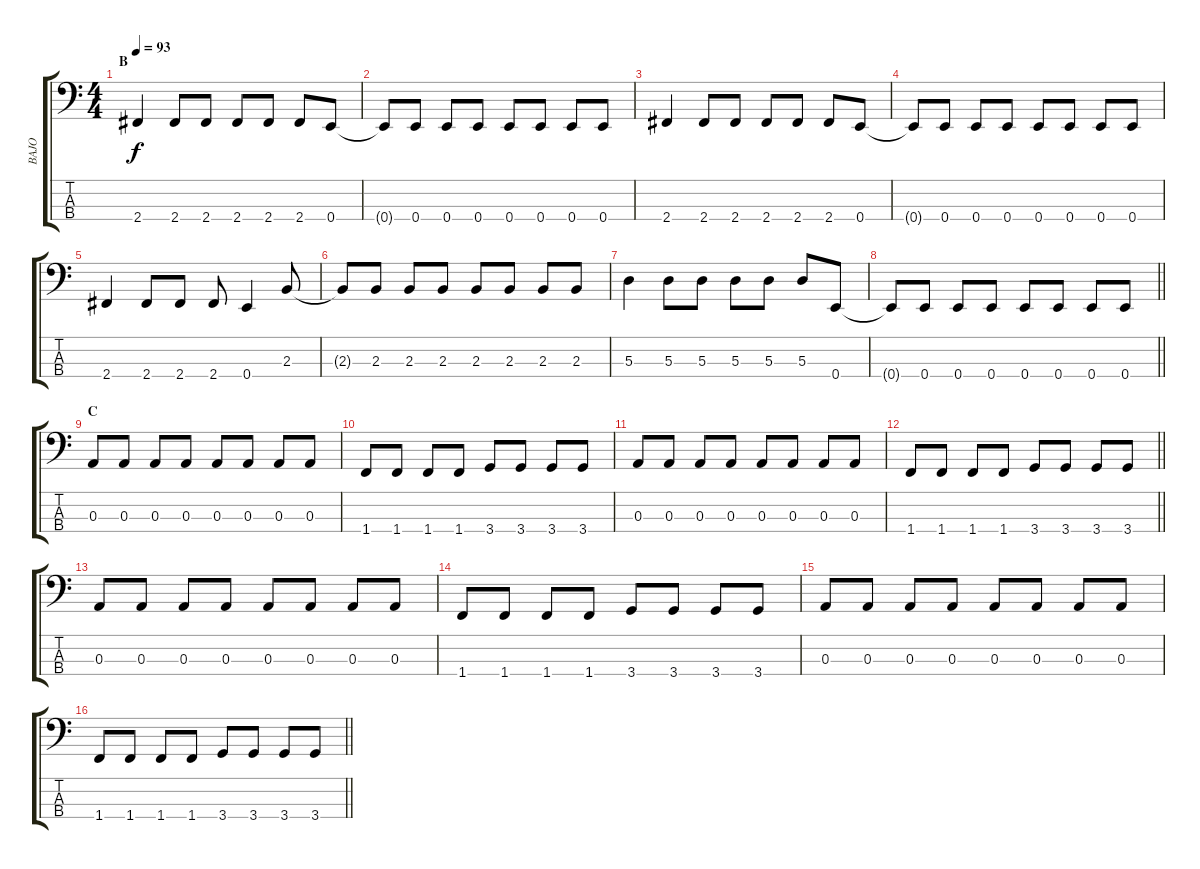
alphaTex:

\track ("BAJO" "BAJO") {instrument electricbassfinger}
\staff {score tabs}
\tuning (G2 D2 A1 E1) {hide}
\ts (4 4)
\section ("" "B")
\tempo 93
\clef f4
\ks c
2.4.4{dy f} 2.4.8 2.4.8 2.4.8 2.4.8 2.4.8 0.4.8 |
0.4{t}.8 0.4.8 0.4.8 0.4.8 0.4.8 0.4.8 0.4.8 0.4.8 |
2.4.4 2.4.8 2.4.8 2.4.8 2.4.8 2.4.8 0.4.8 |
0.4{t}.8 0.4.8 0.4.8 0.4.8 0.4.8 0.4.8 0.4.8 0.4.8 |
2.4.4 2.4.8 2.4.8 2.4.8 0.4.4 2.3.8 |
2.3{t}.8 2.3.8 2.3.8 2.3.8 2.3.8 2.3.8 2.3.8 2.3.8 |
5.3.4 5.3.8 5.3.8 5.3.8 5.3.8 5.3.8 0.4.8 |
\barLineRight lightlight
0.4{t}.8 0.4.8 0.4.8 0.4.8 0.4.8 0.4.8 0.4.8 0.4.8 |
\section ("" "C")
0.3.8 0.3.8 0.3.8 0.3.8 0.3.8 0.3.8 0.3.8 0.3.8 |
1.4.8 1.4.8 1.4.8 1.4.8 3.4.8 3.4.8 3.4.8 3.4.8 |
0.3.8 0.3.8 0.3.8 0.3.8 0.3.8 0.3.8 0.3.8 0.3.8 |
\barLineRight lightlight
1.4.8 1.4.8 1.4.8 1.4.8 3.4.8 3.4.8 3.4.8 3.4.8 |
0.3.8 0.3.8 0.3.8 0.3.8 0.3.8 0.3.8 0.3.8 0.3.8 |
1.4.8 1.4.8 1.4.8 1.4.8 3.4.8 3.4.8 3.4.8 3.4.8 |
0.3.8 0.3.8 0.3.8 0.3.8 0.3.8 0.3.8 0.3.8 0.3.8 |
\barLineRight lightlight
1.4.8 1.4.8 1.4.8 1.4.8 3.4.8 3.4.8 3.4.8 3.4.8
